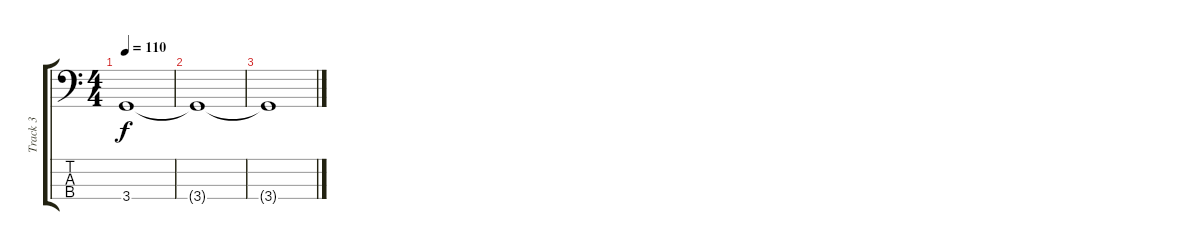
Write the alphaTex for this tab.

\track ("Track 3" "Track 3") {instrument electricbassfinger}
\staff {score tabs}
\tuning (G2 D2 A1 E1) {hide}
\ts (4 4)
\tempo 110
\clef f4
\ks c
3.4{t}.1{dy f} |
3.4{t}.1 |
3.4{t}.1
